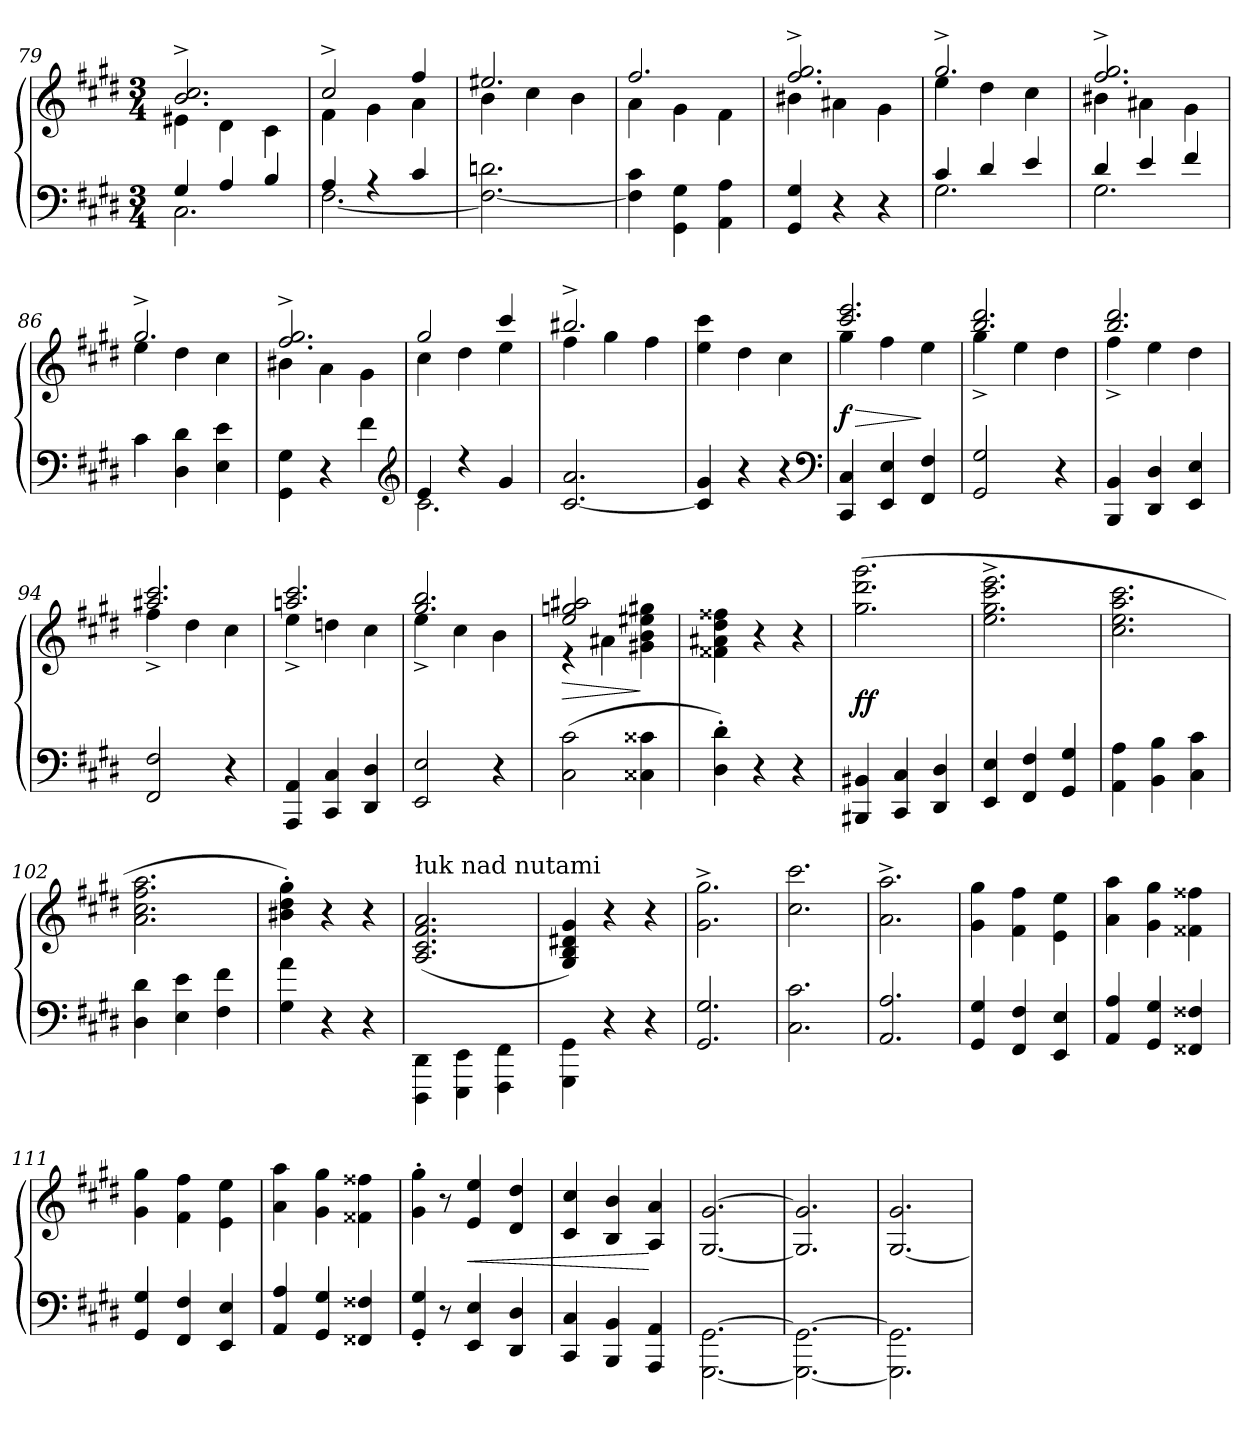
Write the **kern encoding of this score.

**kern	**kern	**dynam
*part1	*part1	*part1
*staff2	*staff1	*staff1/2
*clefF4	*clefG2	*
*k[f#c#g#d#]	*k[f#c#g#d#]	*
*M3/4	*M3/4	*
=79	=79	=79
*^	*^	*
4G#	2.C#	2.b^> 2.cc#^>	4e#X	.
4A	.	.	4d#	.
4B	.	.	4c#	.
=80	=80	=80	=80	=80
4A	[<2.F#	2cc#^>	4f#	.
4rA	.	.	4g#	.
4c#	.	4ff#	4a	.
*v	*v	*	*	*
=81	=81	=81	=81
2.F#_ 2.dn	2.ee#X	4b	.
.	.	4cc#	.
.	.	4b	.
=82	=82	=82	=82
4F#] 4c#	2.ff#	4a	.
4GG#\ 4G#\	.	4g#	.
4AA\ 4A\	.	4f#	.
=83	=83	=83	=83
4GG# 4G#	2.ff#^> 2.gg#^>	4b#X	.
4r	.	4a#X	.
4r	.	4g#	.
=84	=84	=84	=84
*^	*	*	*
4c#	2.G#	2.gg#^>	4ee	.
4d#	.	.	4dd#	.
4e	.	.	4cc#	.
=85	=85	=85	=85	=85
4d#	2.G#	2.ff#^> 2.gg#^>	4b#X	.
4e	.	.	4a#X	.
4f#	.	.	4g#	.
*v	*v	*	*	*
=86	=86	=86	=86
4c#	2.gg#^>	4ee	.
4D# 4d#	.	4dd#	.
4E 4e	.	4cc#	.
=87	=87	=87	=87
4GG#\ 4G#\	2.ff#^> 2.gg#^>	4b#X	.
4r	.	4a	.
4f#	.	4g#	.
*clefG2	*	*	*
=88	=88	=88	=88
*^	*	*	*
4e	2.c#	2gg#	4cc#	.
4r	.	.	4dd#	.
4g#	.	4ccc#	4ee	.
*v	*v	*	*	*
=89	=89	=89	=89
[2.c# 2.a	2.bb#X^>	4ff#	.
.	.	4gg#	.
.	.	4ff#	.
*	*v	*v	*
=90	=90	=90
4c#] 4g#	4ee 4ccc#	.
4r	4dd#	.
4r	4cc#	.
*clefF4	*	*
=91	=91	=91
*	*^	*
4CC# 4C#	2.ccc# 2.eee	4gg#	> f
4EE 4E	.	4ff#	.
4FF# 4F#	.	4ee	]
=92	=92	=92	=92
2GG# 2G#	2.bb 2.ddd#	4gg#^<	.
.	.	4ee	.
4r	.	4dd#	.
=93	=93	=93	=93
4BBB 4BB	2.bb 2.ddd#	4ff#^<	.
4DD# 4D#	.	4ee	.
4EE 4E	.	4dd#	.
=94	=94	=94	=94
2FF# 2F#	2.aa#X 2.ccc#	4ff#^<	.
.	.	4dd#	.
4r	.	4cc#	.
=95	=95	=95	=95
4AAA 4AA	2.aan 2.ccc#	4ee^<	.
4CC# 4C#	.	4ddn	.
4DD# 4D#	.	4cc#	.
=96	=96	=96	=96
2EE 2E	2.gg# 2.bb	4ee^<	.
.	.	4cc#	.
4r	.	4b	.
=97	=97	=97	=97
(>2C# 2c#	2ee 2ggn 2aa#X	4re	>
.	.	4a#X	.
4C##X 4c##X	4ryy	4g#X 4b 4ee#X 4gg#X	]
*	*v	*v	*
=98	=98	=98
4D#'> 4d#'>)	4f##X 4a#X 4dd# 4ff##X	.
4r	4r	.
4r	4r	.
=99	=99	=99
4BBB#X 4BB#X	(>2.gg# 2.ddd# 2.ggg#	ff
4CC# 4C#	.	.
4DD# 4D#	.	.
=100	=100	=100
4EE 4E	2.ee^< 2.gg#^< 2.ccc#^< 2.eee^<	.
4FF# 4F#	.	.
4GG# 4G#	.	.
=101	=101	=101
4AA 4A	2.cc# 2.ee 2.aa 2.ccc#	.
4BB 4B	.	.
4C# 4c#	.	.
=102	=102	=102
4D# 4d#	2.a 2.cc# 2.ff# 2.aa	.
4E 4e	.	.
4F# 4f#	.	.
=103	=103	=103
4G# 4a	4b#X'> 4dd#'> 4gg#'>)	.
4r	4r	.
4r	4r	.
=104	=104	=104
!	!LO:TX:a:t=łuk nad nutami	!
4DDD#\ 4DD#\	(>2.A/ 2.c#/ 2.f#/ 2.a/	.
4EEE\ 4EE\	.	.
4FFF#\ 4FF#\	.	.
=105	=105	=105
4GGG#\ 4GG#\	4G#/ 4B/ 4d#X/ 4g#/)	.
4r	4r	.
4r	4r	.
=106	=106	=106
2.GG# 2.G#	2.g#^> 2.gg#^>	.
=107	=107	=107
2.C# 2.c#	2.cc# 2.ccc#	.
=108	=108	=108
2.AA/ 2.A/	2.a^> 2.aa^>	.
=109	=109	=109
4GG# 4G#	4g# 4gg#	.
4FF# 4F#	4f# 4ff#	.
4EE 4E	4e\ 4ee\	.
=110	=110	=110
4AA/ 4A/	4a 4aa	.
4GG# 4G#	4g# 4gg#	.
4FF##X 4F##X	4f##X 4ff##X	.
=111	=111	=111
4GG# 4G#	4g# 4gg#	.
4FF# 4F#	4f# 4ff#	.
4EE 4E	4e\ 4ee\	.
=112	=112	=112
4AA/ 4A/	4a 4aa	.
4GG# 4G#	4g# 4gg#	.
4FF##X 4F##X	4f##X 4ff##X	.
=113	=113	=113
!LO:N:vis=4	!LO:N:vis=4	!
8GG#'< 8G#'<	8g#'> 8gg#'>	.
8r	8r	.
4EE 4E	4e 4ee	<
4DD# 4D#	4d# 4dd#	.
=114	=114	=114
4CC# 4C#	4c# 4cc#	.
4BBB 4BB	4B 4b	.
4AAA 4AA	4A 4a	[
=115	=115	=115
[<2.GGG#\ [>2.GG#\	[2.G#/ [2.g#/	.
=116	=116	=116
2.GGG#_\ 2.GG#_\	2.G#]/ 2.g#]/	.
=117	=117	=117
2.GGG#]\ 2.GG#]\	[2.G#/ 2.g#/	.
=	=	=
*-	*-	*-
